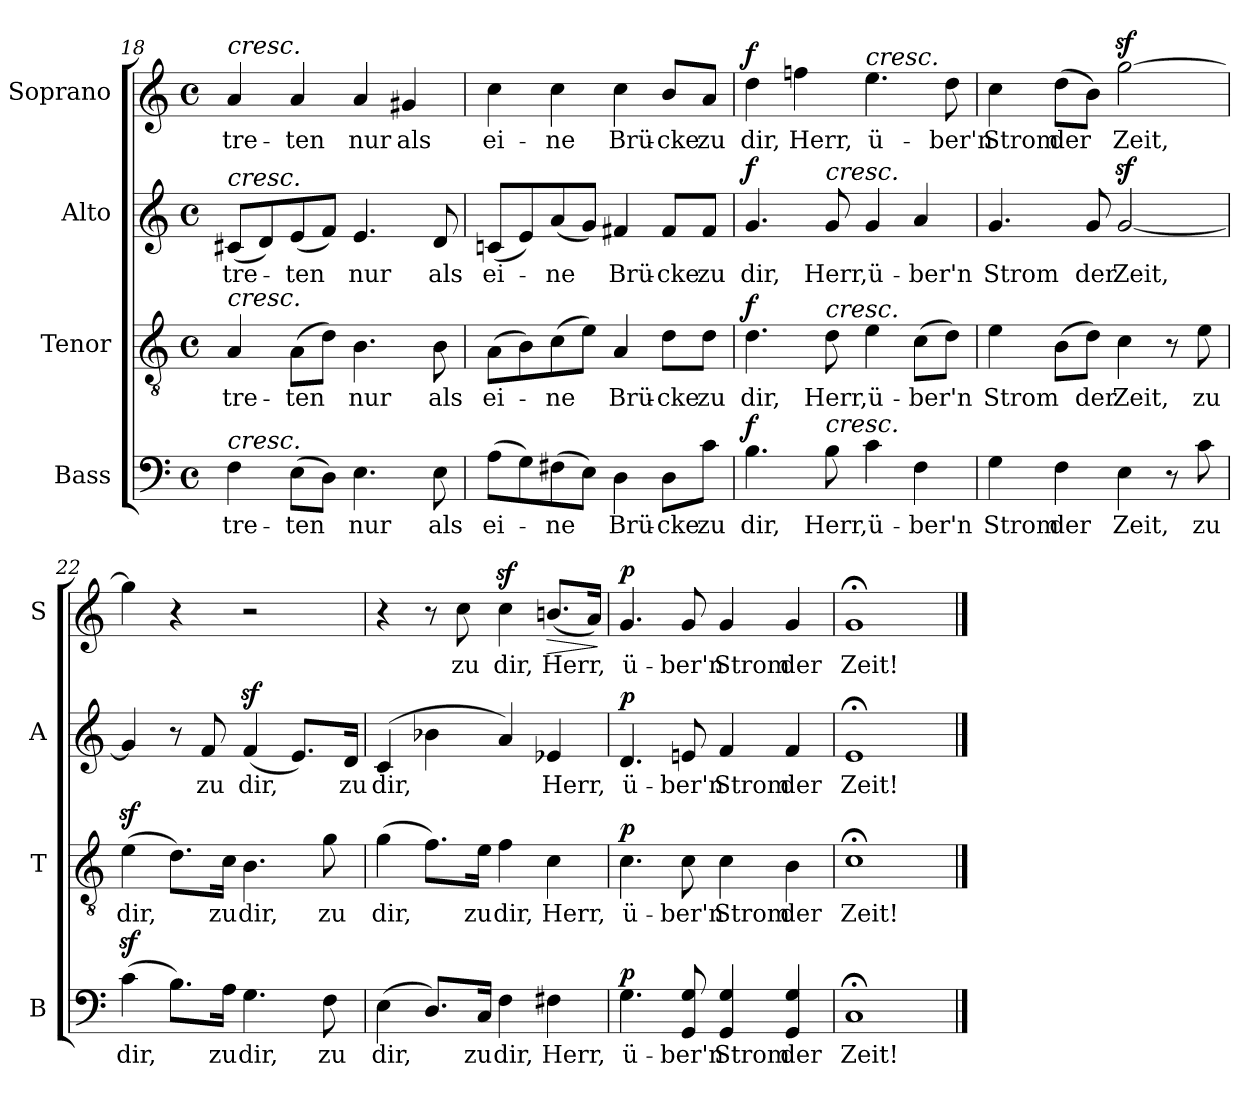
**kern	**text	**dynam	**kern	**text	**dynam	**kern	**text	**dynam	**kern	**text	**dynam
*part4	*part4	*part4	*part3	*part3	*part3	*part2	*part2	*part2	*part1	*part1	*part1
*staff4	*staff4	*staff4	*staff3	*staff3	*staff3	*staff2	*staff2	*staff2	*staff1	*staff1	*staff1
*I"Bass	*	*	*I"Tenor	*	*	*I"Alto	*	*	*I"Soprano	*	*
*I'B	*	*	*I'T	*	*	*I'A	*	*	*I'S	*	*
!!LO:LB:g=z
*clefF4	*	*	*clefGv2	*	*	*clefG2	*	*	*clefG2	*	*
*k[]	*	*	*k[]	*	*	*k[]	*	*	*k[]	*	*
*M4/4	*	*	*M4/4	*	*	*M4/4	*	*	*M4/4	*	*
*met(c)	*	*	*met(c)	*	*	*met(c)	*	*	*met(c)	*	*
=18	=18	=18	=18	=18	=18	=18	=18	=18	=18	=18	=18
!	!	!	!	!	!	!	!	!	!LO:TX:a:i:t=cresc.	!	!
!	!	!	!	!	!	!LO:TX:a:i:t=cresc.	!	!	!	!	!
!	!	!	!LO:TX:a:i:t=cresc.	!	!	!	!	!	!	!	!
!LO:TX:a:i:t=cresc.	!	!	!	!	!	!	!	!	!	!	!
!	!LO:LY:b	!	!	!LO:LY:b	!	!	!LO:LY:b	!	!	!LO:LY:b	!
4F\	-tre-	.	4A/	-tre-	.	(<8c#X/L	-tre-	.	4a/	-tre-	.
.	.	.	.	.	.	8d/)	.	.	.	.	.
!	!LO:LY:b	!	!	!LO:LY:b	!	!	!LO:LY:b	!	!	!LO:LY:b	!
(>8E\L	-ten	.	(>8A\L	-ten	.	(<8e/	-ten	.	4a/	-ten	.
8D\J)	.	.	8d\J)	.	.	8f/J)	.	.	.	.	.
!	!LO:LY:b	!	!	!LO:LY:b	!	!	!LO:LY:b	!	!	!LO:LY:b	!
4.E\	nur	.	4.B\	nur	.	4.e/	nur	.	4a/	nur	.
!	!	!	!	!	!	!	!	!	!	!LO:LY:b	!
.	.	.	.	.	.	.	.	.	4g#X/	als	.
!	!LO:LY:b	!	!	!LO:LY:b	!	!	!LO:LY:b	!	!	!	!
8E\	als	.	8B\	als	.	8d/	als	.	.	.	.
!!LO:PB:g=z
=19	=19	=19	=19	=19	=19	=19	=19	=19	=19	=19	=19
!	!LO:LY:b	!	!	!LO:LY:b	!	!	!LO:LY:b	!	!	!LO:LY:b	!
(>8A\L	ei-	.	(>8A\L	ei-	.	(<8cn/L	ei-	.	4cc\	ei-	.
8G\)	.	.	8B\)	.	.	8e/)	.	.	.	.	.
!	!LO:LY:b	!	!	!LO:LY:b	!	!	!LO:LY:b	!	!	!LO:LY:b	!
(>8F#X\	-ne	.	(>8c\	-ne	.	(<8a/	-ne	.	4cc\	-ne	.
8E\J)	.	.	8e\J)	.	.	8g/J)	.	.	.	.	.
!	!LO:LY:b	!	!	!LO:LY:b	!	!	!LO:LY:b	!	!	!LO:LY:b	!
4D\	Brü-	.	4A/	Brü-	.	4f#X/	Brü-	.	4cc\	Brü-	.
!	!LO:LY:b	!	!	!LO:LY:b	!	!	!LO:LY:b	!	!	!LO:LY:b	!
8D\L	-cke	.	8d\L	-cke	.	8f#/L	-cke	.	8b/L	-cke	.
!	!LO:LY:b	!	!	!LO:LY:b	!	!	!LO:LY:b	!	!	!LO:LY:b	!
8c\J	zu	.	8d\J	zu	.	8f#/J	zu	.	8a/J	zu	.
=20	=20	=20	=20	=20	=20	=20	=20	=20	=20	=20	=20
!	!LO:LY:b	!LO:DY:b	!	!LO:LY:b	!LO:DY:b	!	!LO:LY:b	!LO:DY:b	!	!LO:LY:b	!LO:DY:b
4.B\	dir,	f	4.d\	dir,	f	4.g/	dir,	f	4dd\	dir,	f
!	!	!	!	!	!	!	!	!	!	!LO:LY:b	!
.	.	.	.	.	.	.	.	.	4ffn\	Herr,	.
!	!	!	!	!	!	!LO:TX:a:i:t=cresc.	!	!	!	!	!
!	!	!	!LO:TX:a:i:t=cresc.	!	!	!	!	!	!	!	!
!LO:TX:a:i:t=cresc.	!	!	!	!	!	!	!	!	!	!	!
!	!LO:LY:b	!	!	!LO:LY:b	!	!	!LO:LY:b	!	!	!	!
8B\	Herr,	.	8d\	Herr,	.	8g/	Herr,	.	.	.	.
!	!	!	!	!	!	!	!	!	!LO:TX:a:i:t=cresc.	!	!
!	!LO:LY:b	!	!	!LO:LY:b	!	!	!LO:LY:b	!	!	!LO:LY:b	!
4c\	ü-	.	4e\	ü-	.	4g/	ü-	.	4.ee\	ü-	.
!	!LO:LY:b	!	!	!LO:LY:b	!	!	!LO:LY:b	!	!	!	!
4F\	-ber'n	.	(>8c\L	-ber'n	.	4a/	-ber'n	.	.	.	.
!	!	!	!	!	!	!	!	!	!	!LO:LY:b	!
.	.	.	8d\J)	.	.	.	.	.	8dd\	-ber'n	.
=21	=21	=21	=21	=21	=21	=21	=21	=21	=21	=21	=21
!	!LO:LY:b	!	!	!LO:LY:b	!	!	!LO:LY:b	!	!	!LO:LY:b	!
4G\	Strom	.	4e\	Strom	.	4.g/	Strom	.	4cc\	Strom	.
!	!LO:LY:b	!	!	!	!	!	!	!	!	!LO:LY:b	!
4F\	der	.	(>8B\L	.	.	.	.	.	(>8dd\L	der	.
!	!	!	!	!LO:LY:b	!	!	!LO:LY:b	!	!	!	!
.	.	.	8d\J)	der	.	8g/	der	.	8b\J)	.	.
!	!LO:LY:b	!	!	!LO:LY:b	!	!	!LO:LY:b	!	!	!LO:LY:b	!
4E\	Zeit,	.	4c\	Zeit,	.	[2gz</	Zeit,	.	[2ggz<\	Zeit,	.
8r	.	.	8r	.	.	.	.	.	.	.	.
!	!LO:LY:b	!	!	!LO:LY:b	!	!	!	!	!	!	!
8c\	zu	.	8e\	zu	.	.	.	.	.	.	.
=22	=22	=22	=22	=22	=22	=22	=22	=22	=22	=22	=22
!	!LO:LY:b	!	!	!LO:LY:b	!	!	!	!	!	!	!
(>4cz<\	dir,	.	(>4ez<\	dir,	.	4g/]	.	.	4gg\]	.	.
8.B\L)	.	.	8.d\L)	.	.	8r	.	.	4r	.	.
!	!	!	!	!	!	!	!LO:LY:b	!	!	!	!
.	.	.	.	.	.	8f/	zu	.	.	.	.
!	!LO:LY:b	!	!	!LO:LY:b	!	!	!	!	!	!	!
16A\Jk	zu	.	16c\Jk	zu	.	.	.	.	.	.	.
!	!LO:LY:b	!	!	!LO:LY:b	!	!	!LO:LY:b	!	!	!	!
4.G\	dir,	.	4.B\	dir,	.	(<4fz</	dir,	.	2r	.	.
.	.	.	.	.	.	8.e/L)	.	.	.	.	.
!	!LO:LY:b	!	!	!LO:LY:b	!	!	!	!	!	!	!
8F\	zu	.	8g\	zu	.	.	.	.	.	.	.
!	!	!	!	!	!	!	!LO:LY:b	!	!	!	!
.	.	.	.	.	.	16d/Jk	zu	.	.	.	.
!!LO:LB:g=z
=23	=23	=23	=23	=23	=23	=23	=23	=23	=23	=23	=23
!	!LO:LY:b	!	!	!LO:LY:b	!	!	!LO:LY:b	!	!	!	!
(>4E\	dir,	.	(>4g\	dir,	.	(>4c/	dir,	.	4r	.	.
8.D/L)	.	.	8.f\L)	.	.	4b-X\	.	.	8r	.	.
!	!	!	!	!	!	!	!	!	!	!LO:LY:b	!
.	.	.	.	.	.	.	.	.	8cc\	zu	.
!	!LO:LY:b	!	!	!LO:LY:b	!	!	!	!	!	!	!
16C/Jk	zu	.	16e\Jk	zu	.	.	.	.	.	.	.
!	!LO:LY:b	!	!	!LO:LY:b	!	!	!	!	!	!LO:LY:b	!
4F\	dir,	.	4f\	dir,	.	4a/)	.	.	4ccz<\	dir,	.
!	!LO:LY:b	!	!	!LO:LY:b	!	!	!LO:LY:b	!	!	!LO:LY:b	!LO:HP:b
4F#X\	Herr,	.	4c\	Herr,	.	4e-X/	Herr,	.	(<8.bn/L	Herr,	>
.	.	.	.	.	.	.	.	.	16a/Jk)	.	.
.	.	.	.	.	.	.	.	.	.	.	]
!!LO:PB:g=z
=24	=24	=24	=24	=24	=24	=24	=24	=24	=24	=24	=24
!	!LO:LY:b	!LO:DY:b	!	!LO:LY:b	!LO:DY:b	!	!LO:LY:b	!LO:DY:b	!	!LO:LY:b	!LO:DY:b
4.G\	ü-	p	4.c\	ü-	p	4.d/	ü-	p	4.g/	ü-	p
!	!LO:LY:b	!	!	!LO:LY:b	!	!	!LO:LY:b	!	!	!LO:LY:b	!
8GG/ 8G/	-ber'n	.	8c\	-ber'n	.	8en/	-ber'n	.	8g/	-ber'n	.
!	!LO:LY:b	!	!	!LO:LY:b	!	!	!LO:LY:b	!	!	!LO:LY:b	!
4GG/ 4G/	Strom	.	4c\	Strom	.	4f/	Strom	.	4g/	Strom	.
!	!LO:LY:b	!	!	!LO:LY:b	!	!	!LO:LY:b	!	!	!LO:LY:b	!
4GG/ 4G/	der	.	4B\	der	.	4f/	der	.	4g/	der	.
.	.	.	.	.	[	.	.	[	.	.	[
=25	=25	=25	=25	=25	=25	=25	=25	=25	=25	=25	=25
!	!LO:LY:b	!	!	!LO:LY:b	!	!	!LO:LY:b	!	!	!LO:LY:b	!
1C;<	Zeit!	.	1c;<	Zeit!	[	1e;<	Zeit!	[	1g;<	Zeit!	[
==	==	==	==	==	==	==	==	==	==	==	==
*-	*-	*-	*-	*-	*-	*-	*-	*-	*-	*-	*-
